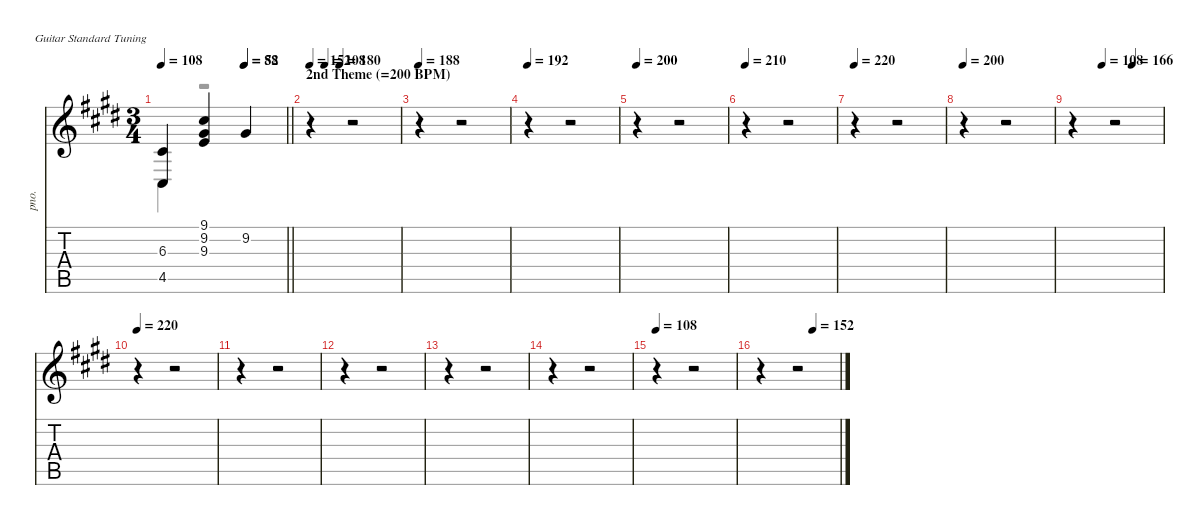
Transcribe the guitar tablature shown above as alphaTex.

\defaultSystemsLayout 4
\hideDynamics
\bracketExtendMode nobrackets
\track ("Piano" "pno.") {instrument acousticgrandpiano}
\staff {score tabs}
\tuning (E4 B3 G3 D3 A2 E2)
\voice
\ts (3 4)
\tempo 108
\tempo (88 0.666567)
\tempo (52 0.666667)
\clef g2
\barLineRight lightlight
\ks c#minor
(6.3{acc #} 4.5{acc #}).4{dy f beam Up} (9.1{acc #} 9.2{acc #} 9.3{acc forcenatural}).4{beam Up} 9.2{acc #}.4{beam Up} |
\section ("" "2nd Theme (=200 BPM)")
\tempo 152
\tempo (108 0.166667)
\tempo (180 0.333333)
r.4{beam Down} r.2{beam Down} |
\tempo 188
r.4{beam Down} r.2{beam Down} |
\tempo 192
r.4{beam Down} r.2{beam Down} |
\tempo 200
r.4{beam Down} r.2{beam Down} |
\tempo 210
r.4{beam Down} r.2{beam Down} |
\tempo 220
r.4{beam Down} r.2{beam Down} |
\tempo 200
r.4{beam Down} r.2{beam Down} |
\tempo (108 0.333333)
\tempo (166 0.666667)
r.4{beam Down} r.2{beam Down} |
\tempo 220
r.4{beam Down} r.2{beam Down} |
r.4{beam Down} r.2{beam Down} |
r.4{beam Down} r.2{beam Down} |
r.4{beam Down} r.2{beam Down} |
r.4{beam Down} r.2{beam Down} |
\tempo 108
r.4{beam Down} r.2{beam Down} |
\tempo (152 0.666667)
r.4{beam Down} r.2{beam Down}
\voice
\clef g2
\ottava regular
\simile none
\barLineRight lightlight
\ks c#minor
4.5{acc #}.4{dy f beam Down} r.2{beam Down} |
|
|
|
|
|
|
|
|
|
|
|
|
|
|
